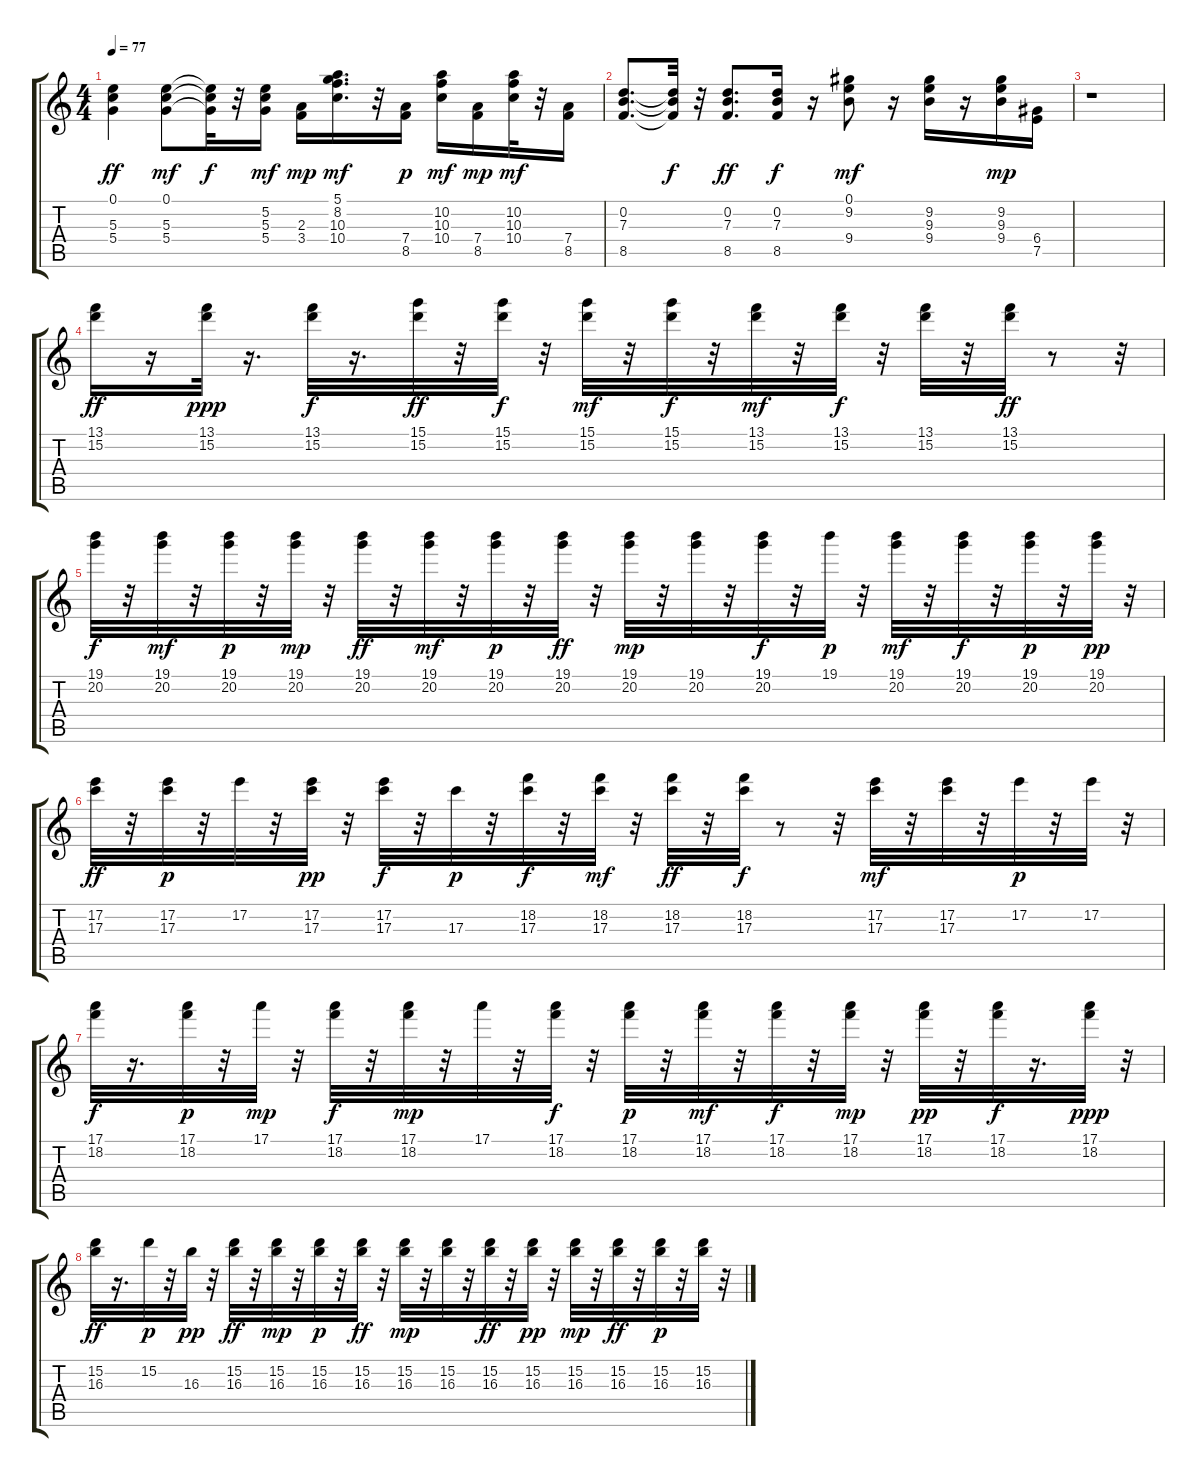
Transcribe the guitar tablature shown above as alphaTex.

\track "" {instrument distortionguitar}
\staff {score tabs}
\tuning (E4 B3 G3 D3 A2 E2) {hide}
\ts (4 4)
\tempo 77
\clef g2
\ks c
(0.1 5.3 5.4).4{dy ff} (0.1 5.3 5.4).8{dy mf} (0.1{t} 5.3{t} 5.4{t}).32{dy f} r.32 (5.2 5.3 5.4).16{dy mf} (2.3 3.4).16{dy mp} (5.1 8.2 10.3 10.4).16{d dy mf} r.32 (7.4 8.5).16{dy p} (10.2 10.3 10.4).16{dy mf} (7.4 8.5).16{dy mp} (10.2 10.3 10.4).32{dy mf} r.32 (7.4 8.5).16 |
(0.2 7.3 8.5).8{d} (0.2{t} 7.3{t} 8.5{t}).32{dy f} r.32 (0.2 7.3 8.5).8{d dy ff} (0.2 7.3 8.5).16{dy f} r.16 (0.1 9.2 9.4).8{dy mf} r.16 (9.2 9.3 9.4).16 r.16 (9.2 9.3 9.4).16{dy mp} (6.4 7.5).16 |
r.1 |
(13.1 15.2).16{dy ff instrument acousticguitarsteel} r.16 (13.1 15.2).32{dy ppp} r.16{d} (13.1 15.2).32{dy f} r.16{d} (15.1 15.2).32{dy ff} r.32 (15.1 15.2).32{dy f} r.32 (15.1 15.2).32{dy mf} r.32 (15.1 15.2).32{dy f} r.32 (13.1 15.2).32{dy mf} r.32 (13.1 15.2).32{dy f} r.32 (13.1 15.2).32 r.32 (13.1 15.2).32{dy ff} r.8 r.32 |
(19.1 20.2).32{dy f} r.32 (19.1 20.2).32{dy mf} r.32 (19.1 20.2).32{dy p} r.32 (19.1 20.2).32{dy mp} r.32 (19.1 20.2).32{dy ff} r.32 (19.1 20.2).32{dy mf} r.32 (19.1 20.2).32{dy p} r.32 (19.1 20.2).32{dy ff} r.32 (19.1 20.2).32{dy mp} r.32 (19.1 20.2).32 r.32 (19.1 20.2).32{dy f} r.32 19.1.32{dy p} r.32 (19.1 20.2).32{dy mf} r.32 (19.1 20.2).32{dy f} r.32 (19.1 20.2).32{dy p} r.32 (19.1 20.2).32{dy pp} r.32 |
(17.2 17.3).32{dy ff} r.32 (17.2 17.3).32{dy p} r.32 17.2.32 r.32 (17.2 17.3).32{dy pp} r.32 (17.2 17.3).32{dy f} r.32 17.3.32{dy p} r.32 (18.2 17.3).32{dy f} r.32 (18.2 17.3).32{dy mf} r.32 (18.2 17.3).32{dy ff} r.32 (18.2 17.3).32{dy f} r.8 r.32 (17.2 17.3).32{dy mf} r.32 (17.2 17.3).32 r.32 17.2.32{dy p} r.32 17.2.32 r.32 |
(17.1 18.2).32{dy f} r.16{d} (17.1 18.2).32{dy p} r.32 17.1.32{dy mp} r.32 (17.1 18.2).32{dy f} r.32 (17.1 18.2).32{dy mp} r.32 17.1.32 r.32 (17.1 18.2).32{dy f} r.32 (17.1 18.2).32{dy p} r.32 (17.1 18.2).32{dy mf} r.32 (17.1 18.2).32{dy f} r.32 (17.1 18.2).32{dy mp} r.32 (17.1 18.2).32{dy pp} r.32 (17.1 18.2).32{dy f} r.16{d} (17.1 18.2).32{dy ppp} r.32 |
(15.2 16.3).32{dy ff} r.16{d} 15.2.32{dy p} r.32 16.3.32{dy pp} r.32 (15.2 16.3).32{dy ff} r.32 (15.2 16.3).32{dy mp} r.32 (15.2 16.3).32{dy p} r.32 (15.2 16.3).32{dy ff} r.32 (15.2 16.3).32{dy mp} r.32 (15.2 16.3).32 r.32 (15.2 16.3).32{dy ff} r.32 (15.2 16.3).32{dy pp} r.32 (15.2 16.3).32{dy mp} r.32 (15.2 16.3).32{dy ff} r.32 (15.2 16.3).32{dy p} r.32 (15.2 16.3).32 r.32
